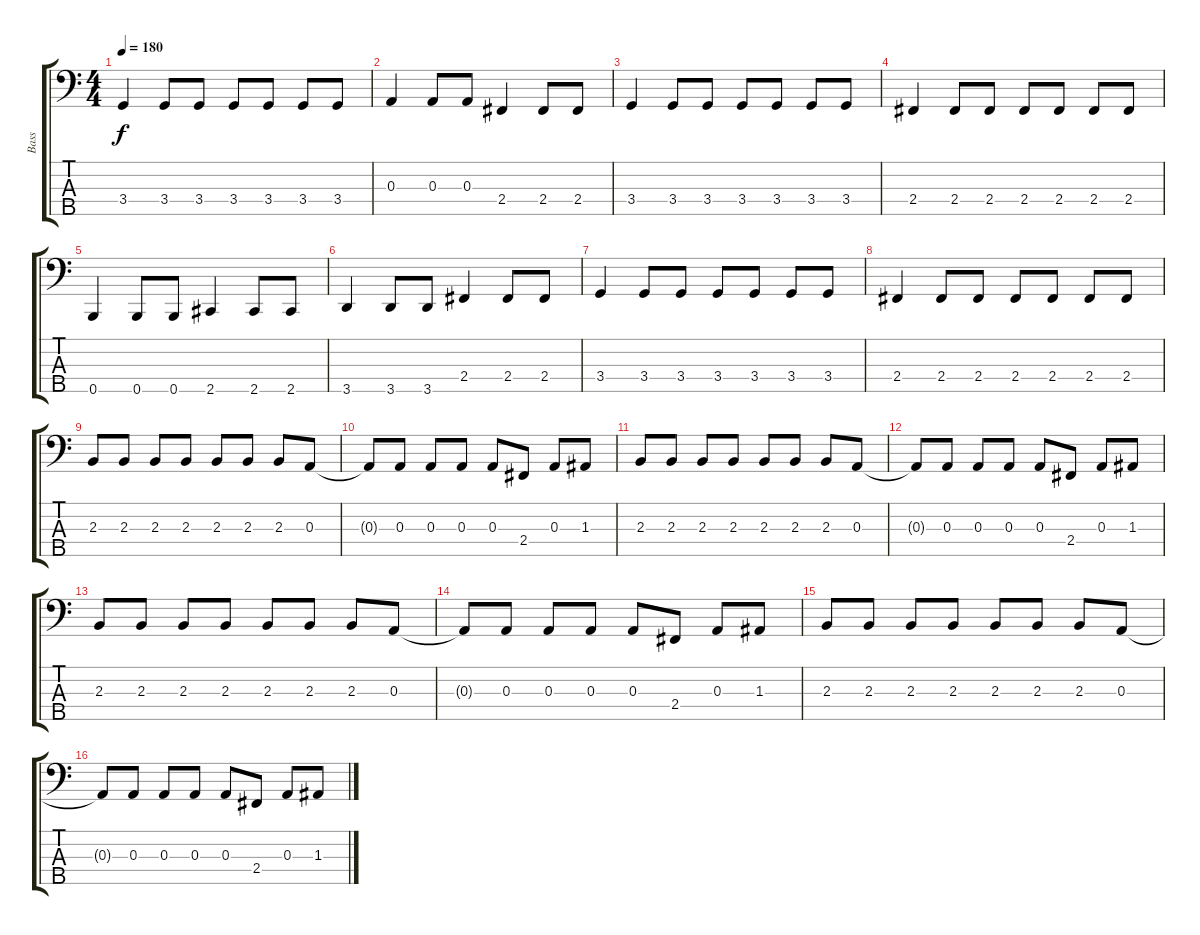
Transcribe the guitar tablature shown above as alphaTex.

\track ("Bass" "Bass") {instrument electricbassfinger}
\staff {score tabs}
\tuning (G2 D2 A1 E1 B0) {hide}
\ts (4 4)
\tempo 180
\clef f4
\ks c
3.4.4{dy f} 3.4.8 3.4.8 3.4.8 3.4.8 3.4.8 3.4.8 |
0.3.4 0.3.8 0.3.8 2.4.4 2.4.8 2.4.8 |
3.4.4 3.4.8 3.4.8 3.4.8 3.4.8 3.4.8 3.4.8 |
2.4.4 2.4.8 2.4.8 2.4.8 2.4.8 2.4.8 2.4.8 |
0.5.4 0.5.8 0.5.8 2.5.4 2.5.8 2.5.8 |
3.5.4 3.5.8 3.5.8 2.4.4 2.4.8 2.4.8 |
3.4.4 3.4.8 3.4.8 3.4.8 3.4.8 3.4.8 3.4.8 |
2.4.4 2.4.8 2.4.8 2.4.8 2.4.8 2.4.8 2.4.8 |
2.3.8 2.3.8 2.3.8 2.3.8 2.3.8 2.3.8 2.3.8 0.3.8 |
0.3{t}.8 0.3.8 0.3.8 0.3.8 0.3.8 2.4.8 0.3.8 1.3.8 |
2.3.8 2.3.8 2.3.8 2.3.8 2.3.8 2.3.8 2.3.8 0.3.8 |
0.3{t}.8 0.3.8 0.3.8 0.3.8 0.3.8 2.4.8 0.3.8 1.3.8 |
2.3.8 2.3.8 2.3.8 2.3.8 2.3.8 2.3.8 2.3.8 0.3.8 |
0.3{t}.8 0.3.8 0.3.8 0.3.8 0.3.8 2.4.8 0.3.8 1.3.8 |
2.3.8 2.3.8 2.3.8 2.3.8 2.3.8 2.3.8 2.3.8 0.3.8 |
0.3{t}.8 0.3.8 0.3.8 0.3.8 0.3.8 2.4.8 0.3.8 1.3.8
